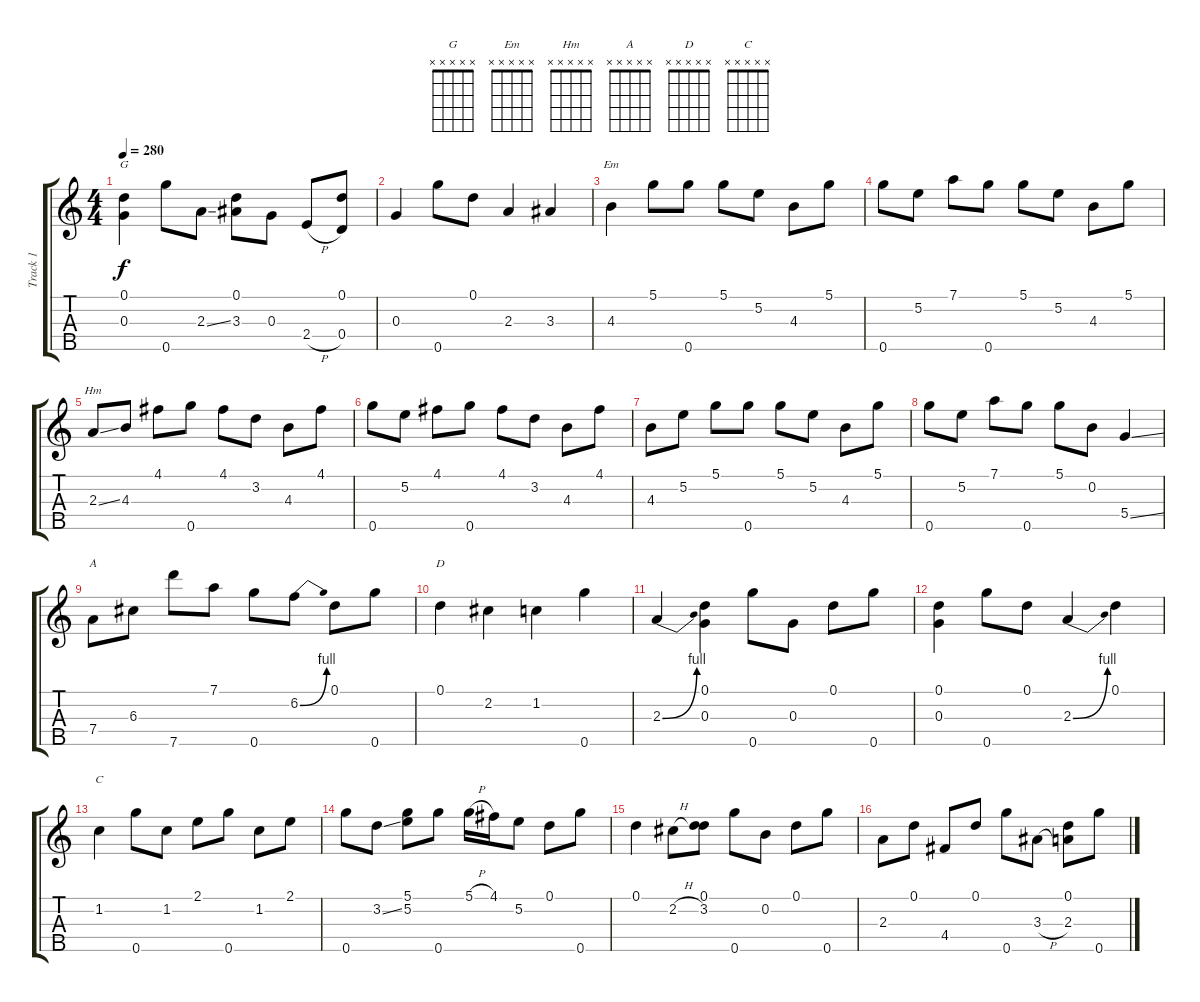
\track ("Track 1" "Track 1") {instrument banjo}
\staff {score tabs}
\tuning (D4 B3 G3 D3 G4) {hide}
\displaytranspose 12
\chord ("G" x x x x x) {firstfret 0}
\chord ("Em" x x x x x) {firstfret 0}
\chord ("Hm" x x x x x) {firstfret 0}
\chord ("A" x x x x x) {firstfret 0}
\chord ("D" x x x x x) {firstfret 0}
\chord ("C" x x x x x) {firstfret 0}
\ts (4 4)
\tempo 280
\clef g2
\ks c
(0.1 0.3).4{ch "G" dy f} 0.5.8 2.3{ss}.8 (0.1 3.3).8 0.3.8 2.4{h}.8 (0.1 0.4).8 |
0.3.4 0.5.8 0.1.8 2.3.4 3.3.4 |
4.3.4{ch "Em"} 5.1.8 0.5.8 5.1.8 5.2.8 4.3.8 5.1.8 |
0.5.8 5.2.8 7.1.8 0.5.8 5.1.8 5.2.8 4.3.8 5.1.8 |
2.3{ss}.8{ch "Hm"} 4.3.8 4.1.8 0.5.8 4.1.8 3.2.8 4.3.8 4.1.8 |
0.5.8 5.2.8 4.1.8 0.5.8 4.1.8 3.2.8 4.3.8 4.1.8 |
4.3.8 5.2.8 5.1.8 0.5.8 5.1.8 5.2.8 4.3.8 5.1.8 |
0.5.8 5.2.8 7.1.8 0.5.8 5.1.8 0.2.8 5.4{ss}.4 |
7.4.8{ch "A"} 6.3.8 7.5.8 7.1.8 0.5.8 6.2{be (bend 0 0 60 4)}.8 0.1.8 0.5.8 |
0.1.4{ch "D"} 2.2.4 1.2.4 0.5.4 |
2.3{be (bend 0 0 60 4)}.4 (0.1 0.3).4 0.5.8 0.3.8 0.1.8 0.5.8 |
(0.1 0.3).4 0.5.8 0.1.8 2.3{be (bend 0 0 60 4)}.4 0.1.4 |
1.2.4{ch "C"} 0.5.8 1.2.8 2.1.8 0.5.8 1.2.8 2.1.8 |
0.5.8 3.2{ss}.8 (5.1 5.2).8 0.5.8 5.1{h}.16 4.1.16 5.2.8 0.1.8 0.5.8 |
0.1.4 2.2{h}.8 (0.1 3.2).8 0.5.8 0.2.8 0.1.8 0.5.8 |
2.3.8 0.1.8 4.4.8 0.1.8 0.5.8 3.3{h}.8 (0.1 2.3).8 0.5.8
